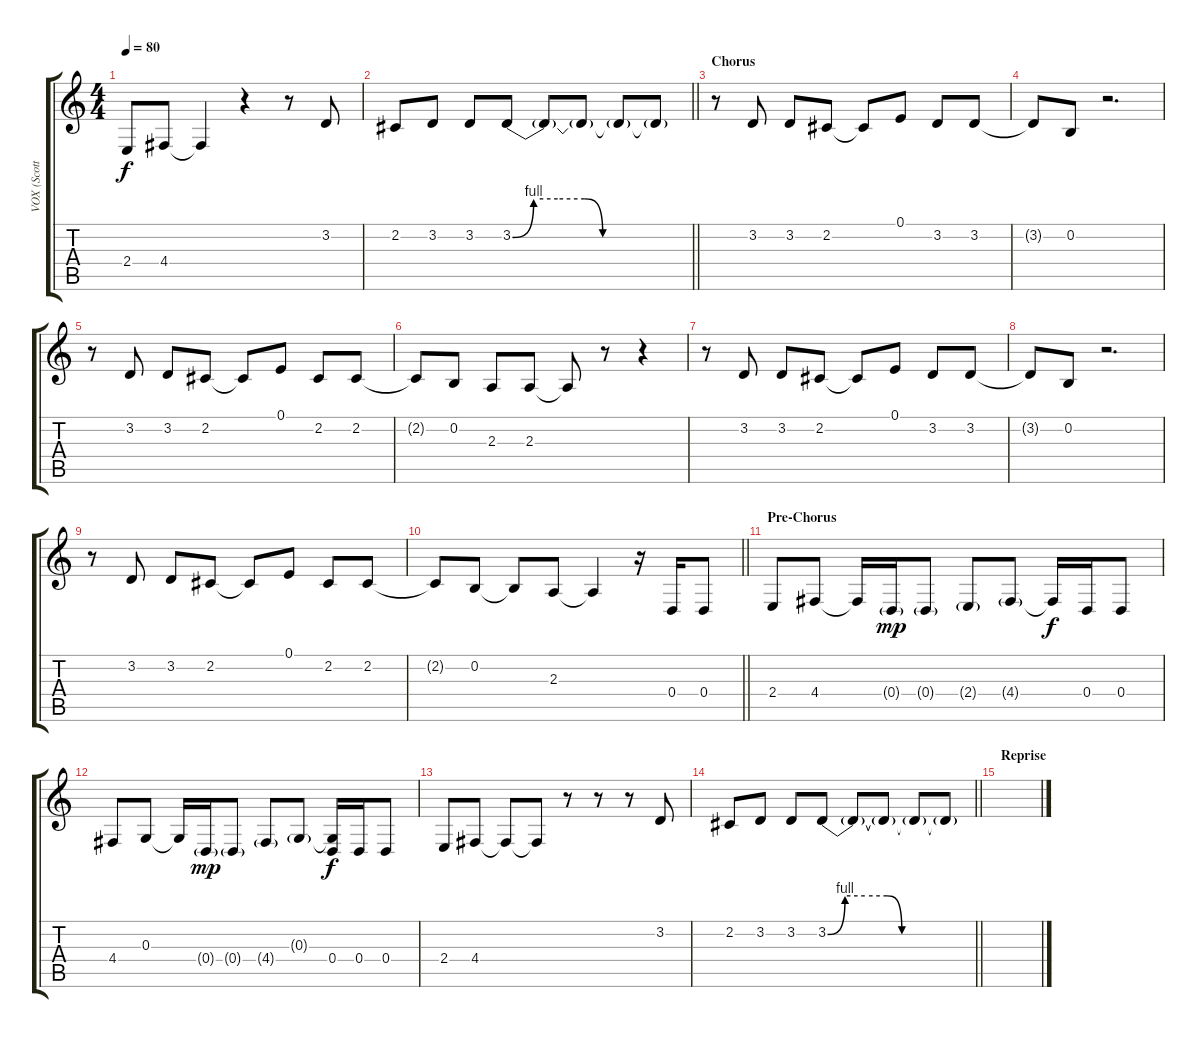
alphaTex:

\track ("VOX (Scott Stapp)" "VOX (Scott") {instrument tenorsax}
\staff {score tabs}
\tuning (E4 B3 G3 D3 A2 D2) {hide}
\ts (4 4)
\tempo 80
\clef g2
\ks c
2.4.8{dy f} 4.4.8 4.4{t}.4 r.4 r.8 3.2.8 |
\barLineRight lightlight
2.2.8 3.2.8 3.2.8 3.2{be (custom 0 0 7 4 15 4 24 4 30 0 45 0 60 0)}.8 3.2{t}.8 3.2{t}.8 3.2{t}.8 3.2{t}.8 |
\section ("" "Chorus")
r.8 3.2.8 3.2.8 2.2.8 2.2{t}.8 0.1.8 3.2.8 3.2.8 |
3.2{t}.8 0.2.8 r.2{d} |
r.8 3.2.8 3.2.8 2.2.8 2.2{t}.8 0.1.8 2.2.8 2.2.8 |
2.2{t}.8 0.2.8 2.3.8 2.3.8 2.3{t}.8 r.8 r.4 |
r.8 3.2.8 3.2.8 2.2.8 2.2{t}.8 0.1.8 3.2.8 3.2.8 |
3.2{t}.8 0.2.8 r.2{d} |
r.8 3.2.8 3.2.8 2.2.8 2.2{t}.8 0.1.8 2.2.8 2.2.8 |
\barLineRight lightlight
2.2{t}.8 0.2.8 0.2{t}.8 2.3.8 2.3{t}.4 r.16 0.4.16 0.4.8 |
\section ("" "Pre-Chorus")
2.4.8 4.4.8 4.4{t}.16 0.4{g}.16{dy mp} 0.4{g}.8 2.4{g}.8 4.4{g}.8 4.4{t}.16{dy f} 0.4.16 0.4.8 |
4.4.8 0.3.8 0.3{t}.16 0.4{g}.16{dy mp} 0.4{g}.8 4.4{g}.8 0.3{g}.8 (0.3{t} 0.4).16{dy f} 0.4.16 0.4.8 |
2.4.8 4.4.8 4.4{t}.8 4.4{t}.8 r.8 r.8 r.8 3.2.8 |
\barLineRight lightlight
2.2.8 3.2.8 3.2.8 3.2{be (custom 0 0 7 4 15 4 24 4 30 0 45 0 60 0)}.8 3.2{t}.8 3.2{t}.8 3.2{t}.8 3.2{t}.8 |
\section ("" "Reprise")
